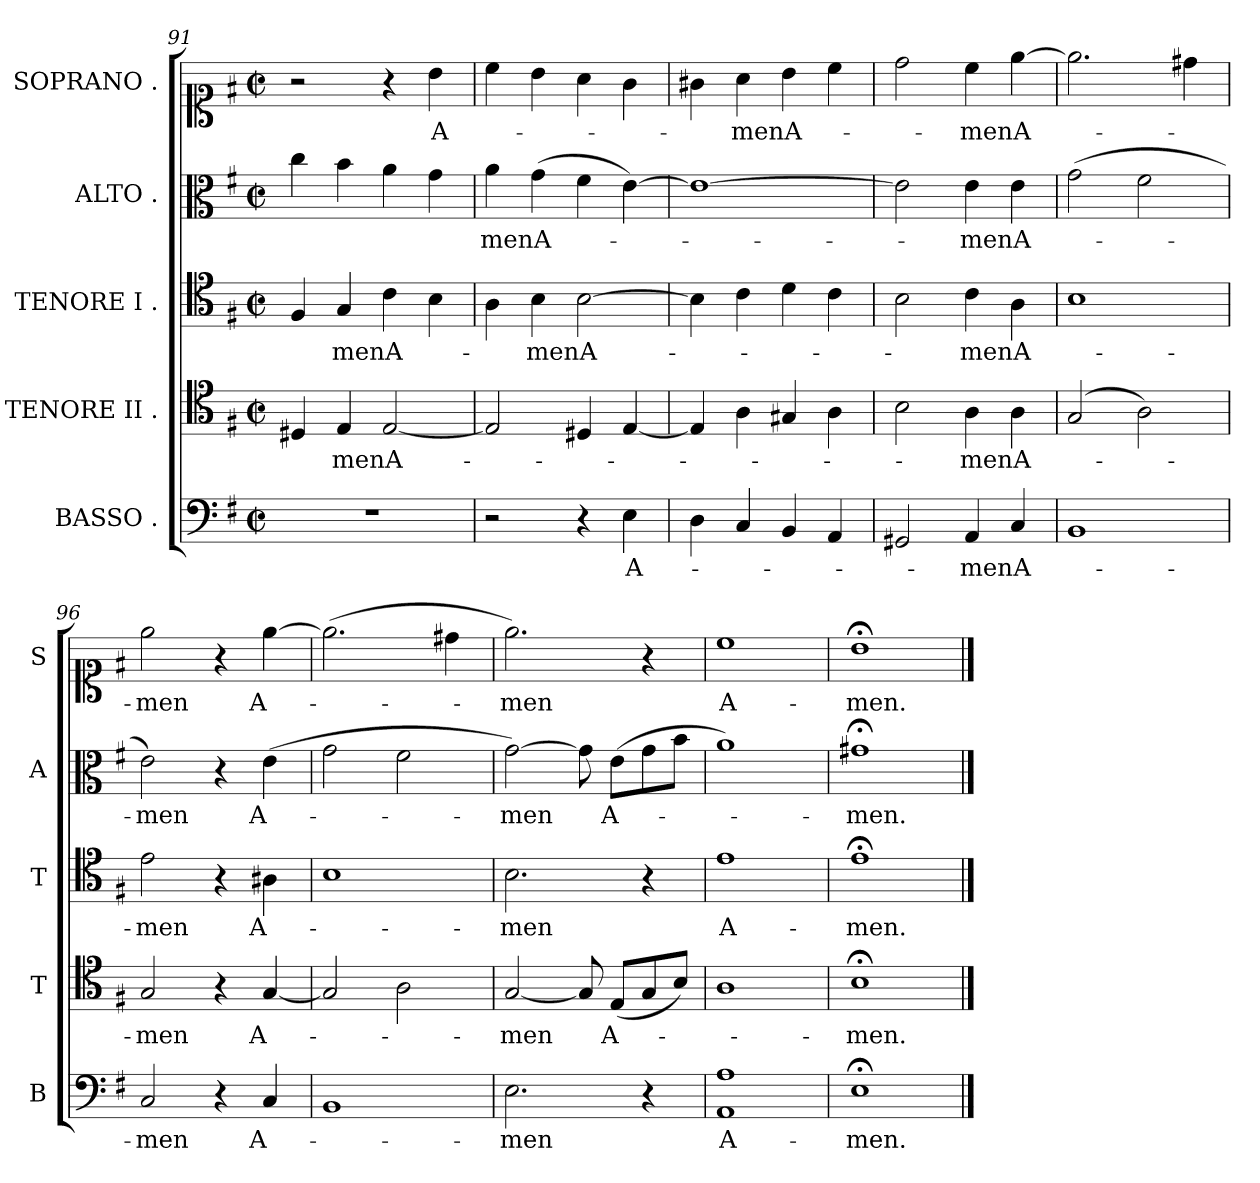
**kern	**text	**kern	**text	**kern	**text	**kern	**text	**kern	**text
*part5	*part5	*part4	*part4	*part3	*part3	*part2	*part2	*part1	*part1
*staff5	*staff5	*staff4	*staff4	*staff3	*staff3	*staff2	*staff2	*staff1	*staff1
*I"BASSO .	*	*I"TENORE II .	*	*I"TENORE I .	*	*I"ALTO .	*	*I"SOPRANO .	*
*I'B	*	*I'T	*	*I'T	*	*I'A	*	*I'S	*
*clefF4	*	*clefC4	*	*clefC4	*	*clefC3	*	*clefC1	*
*k[f#]	*	*k[f#]	*	*k[f#]	*	*k[f#]	*	*k[f#]	*
*e:	*	*e:	*	*e:	*	*e:	*	*e:	*
*M2/2	*	*M2/2	*	*M2/2	*	*M2/2	*	*M2/2	*
*met(c|)	*	*met(c|)	*	*met(c|)	*	*met(c|)	*	*met(c|)	*
=91	=91	=91	=91	=91	=91	=91	=91	=91	=91
1r	.	4D#X	.	4F#	.	4cc	.	2r	.
.	.	4E	-men	4G	-men	4b	.	.	.
.	.	[2E	A-	4c	A-	4a	.	4r	.
.	.	.	.	4B	.	4g	.	4b	A-
=92	=92	=92	=92	=92	=92	=92	=92	=92	=92
2r	.	2E]	.	4A	.	4a	-men	4cc	.
.	.	.	.	4B	-men	(>4g	A-	4b	.
4r	.	4D#X	.	[2B	A-	4f#	.	4a	.
4E	A-	[4E	.	.	.	[4e)	.	4g	.
=93	=93	=93	=93	=93	=93	=93	=93	=93	=93
4D	.	4E]	.	4B]	.	1e_	.	4g#X	.
4C	.	4A	.	4c	.	.	.	4a	-men
4BB	.	4G#X	.	4d	.	.	.	4b	A-
4AA	.	4A	.	4c	.	.	.	4cc	.
=94	=94	=94	=94	=94	=94	=94	=94	=94	=94
2GG#X	.	2B	.	2B	.	2e]	.	2dd	.
4AA	-men	4A	-men	4c	-men	4e	-men	4cc	-men
4C	A-	4A	A-	4A	A-	4e	A-	[4ee	A-
=95	=95	=95	=95	=95	=95	=95	=95	=95	=95
1BB	.	(<2G	.	1B	.	(>2g	.	2.ee]	.
.	.	2A)	.	.	.	2f#	.	.	.
.	.	.	.	.	.	.	.	4dd#X	.
=96	=96	=96	=96	=96	=96	=96	=96	=96	=96
2C	-men	2G	-men	2e	-men	2e)	-men	2ee	-men
4r	.	4r	.	4r	.	4r	.	4r	.
4C	A-	[4G	A-	4A#X	A-	(>4e	A-	[4ee	A-
=97	=97	=97	=97	=97	=97	=97	=97	=97	=97
1BB	.	2G]	.	1B	.	2g	.	(>2.ee]	.
.	.	2A	.	.	.	2f#	.	.	.
.	.	.	.	.	.	.	.	4dd#X	.
=98	=98	=98	=98	=98	=98	=98	=98	=98	=98
2.E	-men	[2G	-men	2.B	-men	[2g)	-men	2.ee)	-men
.	.	8G]	.	.	.	8g]	.	.	.
.	.	(<8EL	A-	.	.	(>8eL	A-	.	.
4r	.	8G	.	4r	.	8g	.	4r	.
.	.	8BJ)	.	.	.	8bJ	.	.	.
=99	=99	=99	=99	=99	=99	=99	=99	=99	=99
1AA 1A	A-	1A	.	1e	A-	1a)	.	1cc	A-
=100	=100	=100	=100	=100	=100	=100	=100	=100	=100
1E;<	-men.	1B;<	-men.	1e;<	-men.	1g#X;<	-men.	1b;<	-men.
==	==	==	==	==	==	==	==	==	==
*-	*-	*-	*-	*-	*-	*-	*-	*-	*-
